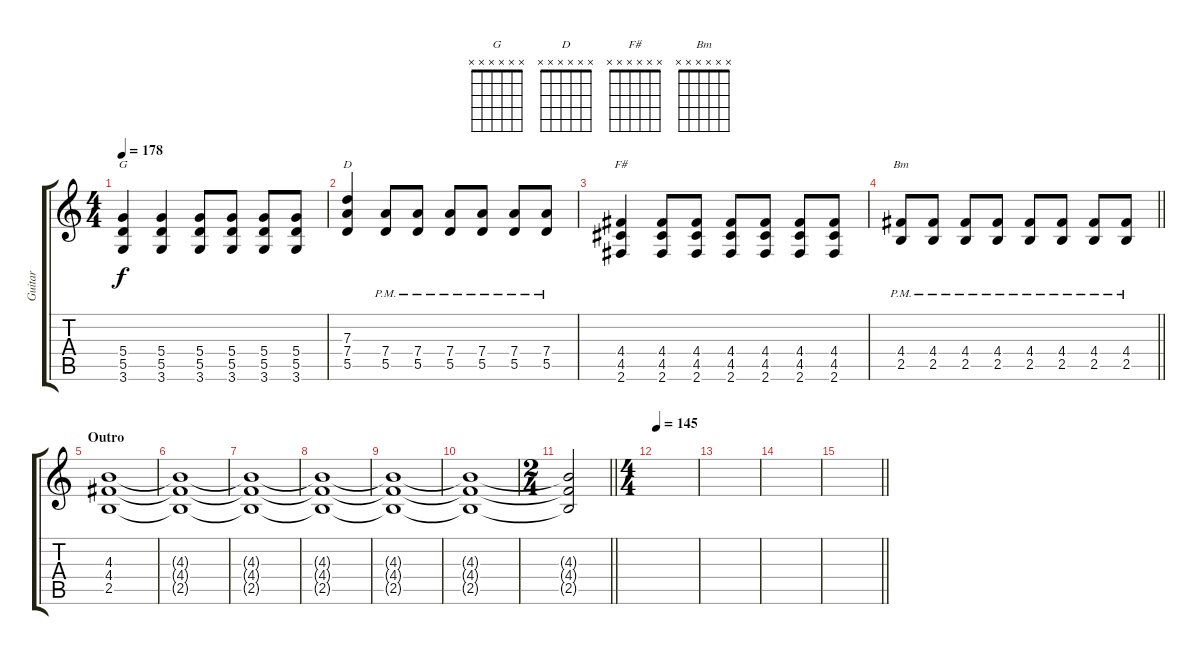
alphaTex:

\track ("Guitar" "Guitar") {instrument distortionguitar}
\staff {score tabs}
\tuning (E4 B3 G3 D3 A2 E2) {hide}
\chord ("G" x x x x x x)
\chord ("D" x x x x x x)
\chord ("F#" x x x x x x)
\chord ("Bm" x x x x x x)
\ts (4 4)
\tempo 178
\clef g2
\ks c
(5.4 5.5 3.6).4{ch "G" dy f} (5.4 5.5 3.6).4 (5.4 5.5 3.6).8 (5.4 5.5 3.6).8 (5.4 5.5 3.6).8 (5.4 5.5 3.6).8 |
(7.3 7.4 5.5).4{ch "D"} (7.4{pm} 5.5{pm}).8 (7.4{pm} 5.5{pm}).8 (7.4{pm} 5.5{pm}).8 (7.4{pm} 5.5{pm}).8 (7.4{pm} 5.5{pm}).8 (7.4{pm} 5.5{pm}).8 |
(4.4 4.5 2.6).4{ch "F#"} (4.4 4.5 2.6).8 (4.4 4.5 2.6).8 (4.4 4.5 2.6).8 (4.4 4.5 2.6).8 (4.4 4.5 2.6).8 (4.4 4.5 2.6).8 |
\barLineRight lightlight
(4.4{pm} 2.5{pm}).8{ch "Bm"} (4.4{pm} 2.5{pm}).8 (4.4{pm} 2.5{pm}).8 (4.4{pm} 2.5{pm}).8 (4.4{pm} 2.5{pm}).8 (4.4{pm} 2.5{pm}).8 (4.4{pm} 2.5{pm}).8 (4.4{pm} 2.5{pm}).8 |
\section ("" "Outro")
(4.3 4.4 2.5).1{volume 6} |
(4.3{t} 4.4{t} 2.5{t}).1 |
(4.3{t} 4.4{t} 2.5{t}).1 |
(4.3{t} 4.4{t} 2.5{t}).1 |
(4.3{t} 4.4{t} 2.5{t}).1{volume 0} |
(4.3{t} 4.4{t} 2.5{t}).1 |
\ts (2 4)
\barLineRight lightlight
(4.3{t} 4.4{t} 2.5{t}).2 |
\ts (4 4)
\tempo 145
|
|
|
\barLineRight lightlight
